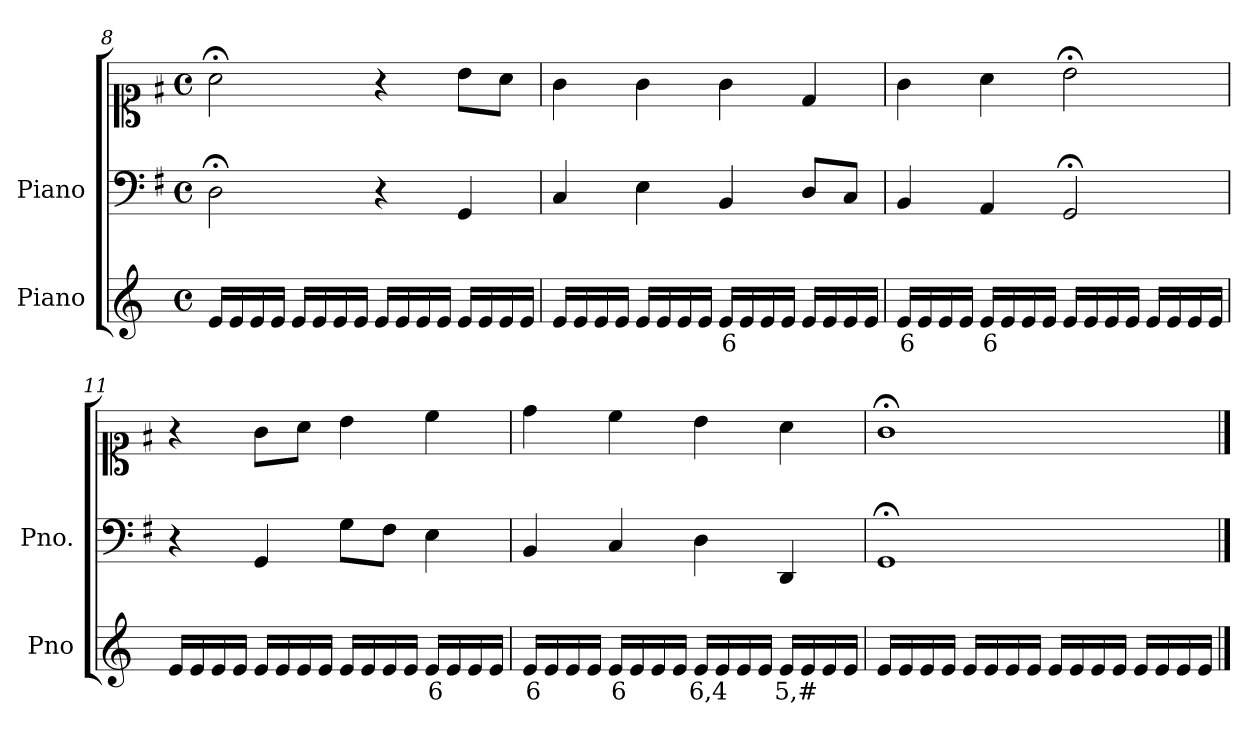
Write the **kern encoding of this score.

**kern	**text	**kern	**kern
*part2	*part2	*part1	*part1
*staff3	*staff3	*staff2	*staff1
*I"Piano	*	*I"Piano	*
*I'Pno	*	*I'Pno.	*
*clefG2	*	*clefF4	*clefC1
*k[]	*	*k[f#]	*k[f#]
*M4/4	*	*M4/4	*M4/4
*met(c)	*	*met(c)	*met(c)
=8	=8	=8	=8
16e/LL	.	2D;<\	2a;<\
16e/	.	.	.
16e/	.	.	.
16e/JJ	.	.	.
16e/LL	.	.	.
16e/	.	.	.
16e/	.	.	.
16e/JJ	.	.	.
16e/LL	.	4r	4r
16e/	.	.	.
16e/	.	.	.
16e/JJ	.	.	.
16e/LL	.	4GG/	8b\L
16e/	.	.	.
16e/	.	.	8a\J
16e/JJ	.	.	.
=9	=9	=9	=9
16e/LL	.	4C/	4g\
16e/	.	.	.
16e/	.	.	.
16e/JJ	.	.	.
16e/LL	.	4E\	4g\
16e/	.	.	.
16e/	.	.	.
16e/JJ	.	.	.
!	!LO:LY:b	!	!
16e/LL	6	4BB/	4g\
16e/	.	.	.
16e/	.	.	.
16e/JJ	.	.	.
16e/LL	.	8D/L	4d/
16e/	.	.	.
!	!LO:LY:b	!	!
16e/	_	8C/J	.
16e/JJ	.	.	.
=10	=10	=10	=10
!	!LO:LY:b	!	!
16e/LL	6	4BB/	4g\
16e/	.	.	.
16e/	.	.	.
16e/JJ	.	.	.
!	!LO:LY:b	!	!
16e/LL	6	4AA/	4a\
16e/	.	.	.
16e/	.	.	.
16e/JJ	.	.	.
16e/LL	.	2GG;</	2b;<\
16e/	.	.	.
16e/	.	.	.
16e/JJ	.	.	.
16e/LL	.	.	.
16e/	.	.	.
16e/	.	.	.
16e/JJ	.	.	.
=11	=11	=11	=11
16e/LL	.	4r	4r
16e/	.	.	.
16e/	.	.	.
16e/JJ	.	.	.
16e/LL	.	4GG/	8g\L
16e/	.	.	.
16e/	.	.	8a\J
16e/JJ	.	.	.
16e/LL	.	8G\L	4b\
16e/	.	.	.
!	!LO:LY:b	!	!
16e/	_	8F#\J	.
16e/JJ	.	.	.
!	!LO:LY:b	!	!
16e/LL	6	4E\	4cc\
16e/	.	.	.
16e/	.	.	.
16e/JJ	.	.	.
=12	=12	=12	=12
!	!LO:LY:b	!	!
16e/LL	6	4BB/	4dd\
16e/	.	.	.
16e/	.	.	.
16e/JJ	.	.	.
!	!LO:LY:b	!	!
16e/LL	6	4C/	4cc\
16e/	.	.	.
16e/	.	.	.
16e/JJ	.	.	.
!	!LO:LY:b	!	!
16e/LL	6,4	4D\	4b\
16e/	.	.	.
16e/	.	.	.
16e/JJ	.	.	.
!	!LO:LY:b	!	!
16e/LL	5,#	4DD/	4a\
16e/	.	.	.
16e/	.	.	.
16e/JJ	.	.	.
=13	=13	=13	=13
16e/LL	.	1GG;<	1g;<
16e/	.	.	.
16e/	.	.	.
16e/JJ	.	.	.
16e/LL	.	.	.
16e/	.	.	.
16e/	.	.	.
16e/JJ	.	.	.
16e/LL	.	.	.
16e/	.	.	.
16e/	.	.	.
16e/JJ	.	.	.
16e/LL	.	.	.
16e/	.	.	.
16e/	.	.	.
16e/JJ	.	.	.
==	==	==	==
*-	*-	*-	*-
